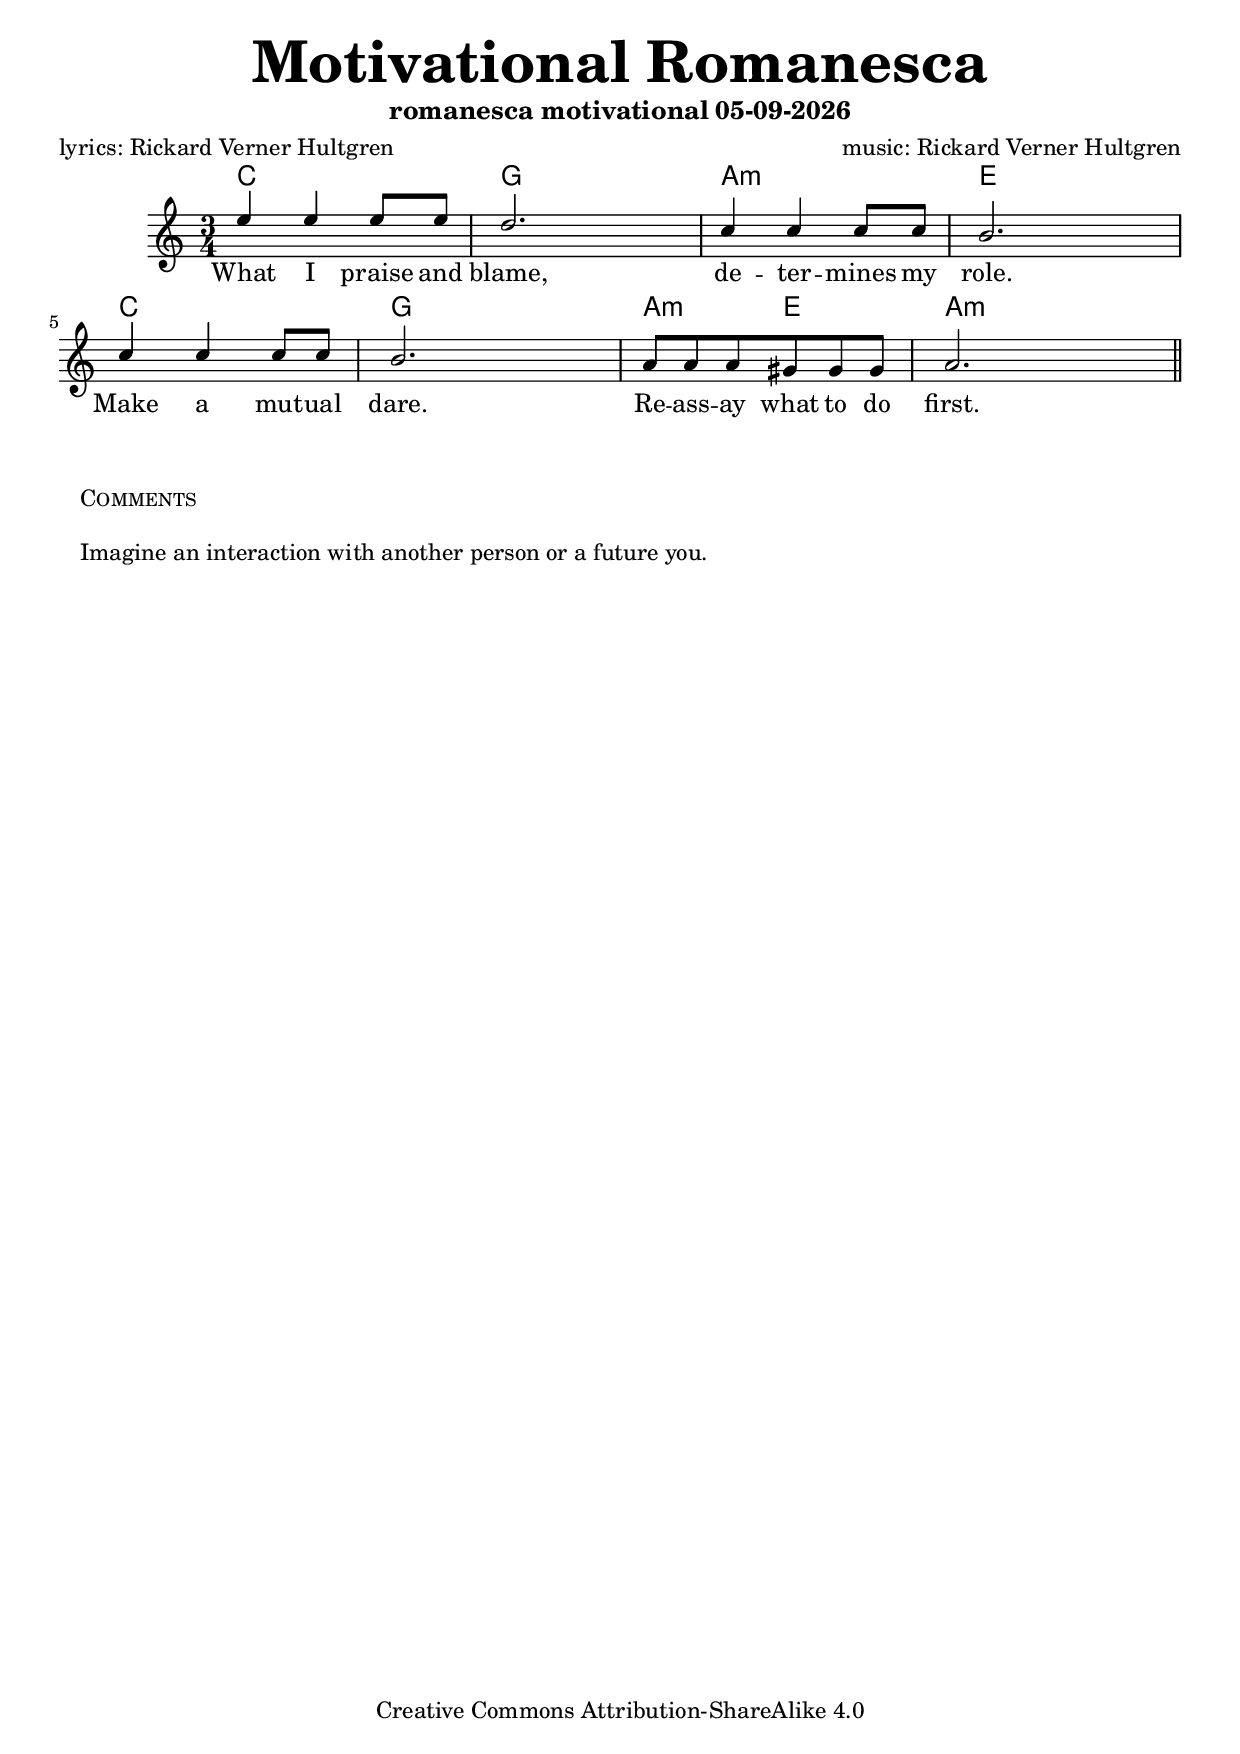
%%
%%Copyright 2018 Rickard Verner Hultgren
%%Redistribution and use in source and binary forms, with or without modification, are permitted provided that the following conditions are met:
%%1. Redistributions of source code must retain the above copyright notice, this list of conditions and the following disclaimer.
%%2. Redistributions in binary form must reproduce the above copyright notice, this list of conditions and the following disclaimer in the documentation and/or other materials provided with the distribution.
%%THIS SOFTWARE IS PROVIDED BY THE COPYRIGHT HOLDERS AND CONTRIBUTORS "AS IS" AND ANY EXPRESS OR IMPLIED WARRANTIES, INCLUDING, BUT NOT LIMITED TO, THE IMPLIED WARRANTIES OF MERCHANTABILITY AND FITNESS FOR A PARTICULAR PURPOSE ARE DISCLAIMED. IN NO EVENT SHALL THE COPYRIGHT HOLDER OR CONTRIBUTORS BE LIABLE FOR ANY DIRECT, INDIRECT, INCIDENTAL, SPECIAL, EXEMPLARY, OR CONSEQUENTIAL DAMAGES (INCLUDING, BUT NOT LIMITED TO, PROCUREMENT OF SUBSTITUTE GOODS OR SERVICES; LOSS OF USE, DATA, OR PROFITS; OR BUSINESS INTERRUPTION) HOWEVER CAUSED AND ON ANY THEORY OF LIABILITY, WHETHER IN CONTRACT, STRICT LIABILITY, OR TORT (INCLUDING NEGLIGENCE OR OTHERWISE) ARISING IN ANY WAY OUT OF THE USE OF THIS SOFTWARE, EVEN IF ADVISED OF THE POSSIBILITY OF SUCH DAMAGE.


\version "2.18.2"
 
%%\include "svenska.ly"
%%\include "english.ly"

swing = \mark \markup { 
  \line \general-align #Y #DOWN { 
  \score { \new Staff \with {
    fontSize = #-2
    \override StaffSymbol #'line-count = #0 
    \override VerticalAxisGroup #'Y-extent = #'(0 . 0)
  }
  \relative { 
    \stemUp 
    \override Score.SpacingSpanner 
      #'common-shortest-duration = #(ly:make-moment 3 16)
    \override Beam #'positions = #'(2.5 . 2.5)
  }}
  
  }
}

date = #(strftime "%d-%m-%Y" (localtime (current-time)))

italic = {
  \override Lyrics.LyricText.font-shape = #'italic
  
}

bold = {

  \override Lyrics.LyricText.font-series = #'bold
}

normal = {
  \revert Lyrics.LyricText.font-shape
  \revert Lyrics.LyricText.font-series
}


\header {
  title = \markup {  \fontsize #4"Motivational Romanesca"}
  subtitle = \markup {  "romanesca motivational" \date }
  poet = "lyrics: Rickard Verner Hultgren"
  composer = "music: Rickard Verner Hultgren"
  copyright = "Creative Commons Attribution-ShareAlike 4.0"
}

keyTime = { \key c \major \time 3/4 }
ManualOneVoiceOneMusic = \relative c' {

      
      
  		e'4 e4 e8 e 
                d2.
		c4 c4 c8 c
		b2. 
		c4 c4 c8 c8
		b2.
		a8 a a gis gis gis
                a2.

        	
		
}


ManualTwoTwoMusic = \relative c {
 <b d f g>1 <c d f a >1  <c e g>1 <b d f g>1 <c e g>1 <c e g>1 <c e g>1 <c e g>1 <c d f a>1 <c d f a>1 <c e g>1 <c e g>1 \bar ":|"
}



\layout {
  \context {
    \Score
    proportionalNotationDuration = #(ly:make-moment 1 4)
    
  }
}

\score {
  <<  % PianoStaff and Pedal Staff must be simultaneous
    \new PianoStaff <<
      \chords { c2. g2. a2.:m e2. c2. g2. a4.:m e4. a2.:m}
      \new Staff = "ManualOne" <<
\textLengthOn
s1*6^\markup {  }
\keyTime  % set key and time signature
        \clef "treble"
        \new Voice {
          \swing
          \voiceOne
         
          \ManualOneVoiceOneMusic
          \bar "||"
        }
        \addlyrics {
        What I praise and blame, de -- ter -- mines my role. Make a mut -- ual dare. Re -- ass -- ay what to do first.
        [Name]'s role is to ---. The fair goal is to ---. Cre -- ate a win win game. Re -- ass -- ay what to do first.
        } 
      >>  % end ManualOne Staff context
      %%\new Staff = "ManualTwo" \with {

      
      %%} <<
      %%  \keyTime
      %%  \clef "bass"
      %%  \new Voice {
      %%    \ManualTwoTwoMusic
      %%   \bar "||"
      %%  }
       
      %%>>   % end ManualTwo Staff context
      
    >>
>>    
\layout {}
\midi {\tempo 4 = 120}
}
    




#(define-markup-list-command (paragraph layout props args) (markup-list?)
  (interpret-markup-list layout props
   (make-justified-lines-markup-list (cons (make-hspace-markup 2) args))))

\markuplist {
    \vspace #2
    \paragraph { \smallCaps{Comments}}
    \vspace #.75
    \paragraph {Imagine an interaction with another person or a future you.}
  }

